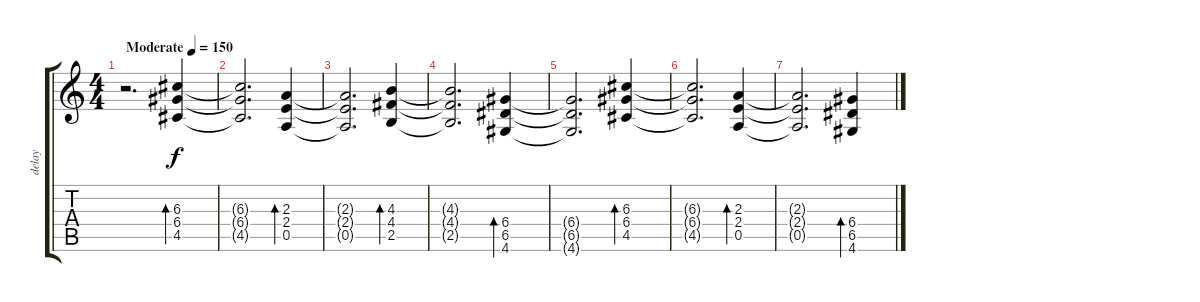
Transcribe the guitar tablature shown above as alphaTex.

\track ("delay" "delay") {instrument electricguitarclean}
\staff {score tabs}
\tuning (E4 B3 G3 D3 A2 E2) {hide}
\ts (4 4)
\tempo (150 "Moderate")
\clef g2
\ks c
r.2{d dy f instrument electricguitarclean} (6.3 6.4 4.5).4{bd 480} |
(6.3{t} 6.4{t} 4.5{t}).2{d} (2.3 2.4 0.5).4{bd 480} |
(2.3{t} 2.4{t} 0.5{t}).2{d} (4.3 4.4 2.5).4{bd 480} |
(4.3{t} 4.4{t} 2.5{t}).2{d} (6.4 6.5 4.6).4{bd 480} |
(6.4{t} 6.5{t} 4.6{t}).2{d} (6.3 6.4 4.5).4{bd 480} |
(6.3{t} 6.4{t} 4.5{t}).2{d} (2.3 2.4 0.5).4{bd 480} |
(2.3{t} 2.4{t} 0.5{t}).2{d} (6.4 6.5 4.6).4{bd 480}
